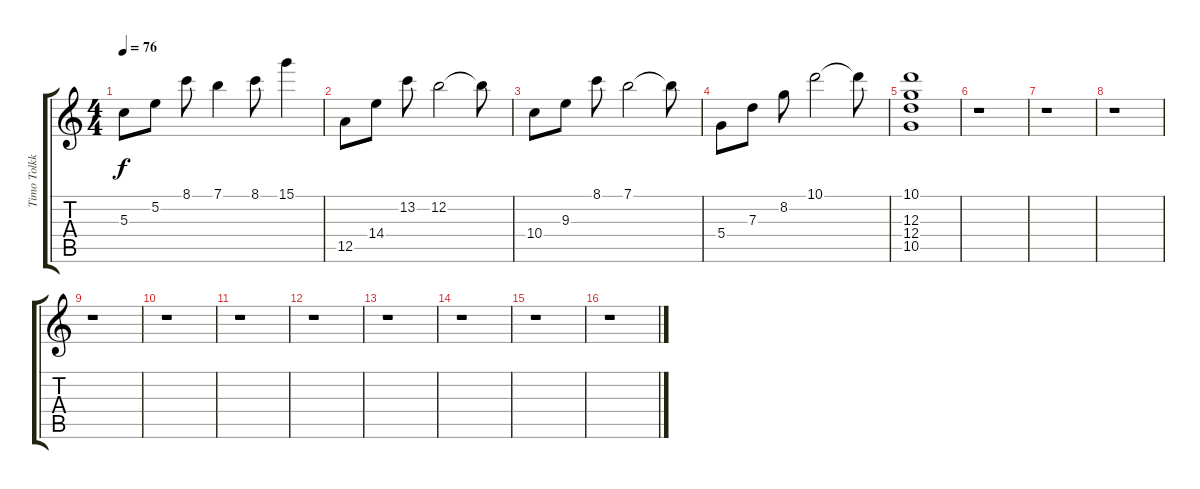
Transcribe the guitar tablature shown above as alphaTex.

\track ("Timo Tolkki" "Timo Tolkk") {instrument acousticguitarsteel}
\staff {score tabs}
\tuning (E4 B3 G3 D3 A2 E2) {hide}
\ts (4 4)
\tempo 76
\clef g2
\ks c
5.3.8{dy f} 5.2.8 8.1.8 7.1.4 8.1.8 15.1.4 |
12.5.8 14.4.8 13.2.8 12.2.2 12.2{t}.8 |
10.4.8 9.3.8 8.1.8 7.1.2 7.1{t}.8 |
5.4.8 7.3.8 8.2.8 10.1.2 10.1{t}.8 |
(10.1 12.3 12.4 10.5).1 |
r.1 |
r.1 |
r.1 |
r.1 |
r.1 |
r.1 |
r.1 |
r.1 |
r.1 |
r.1 |
r.1
